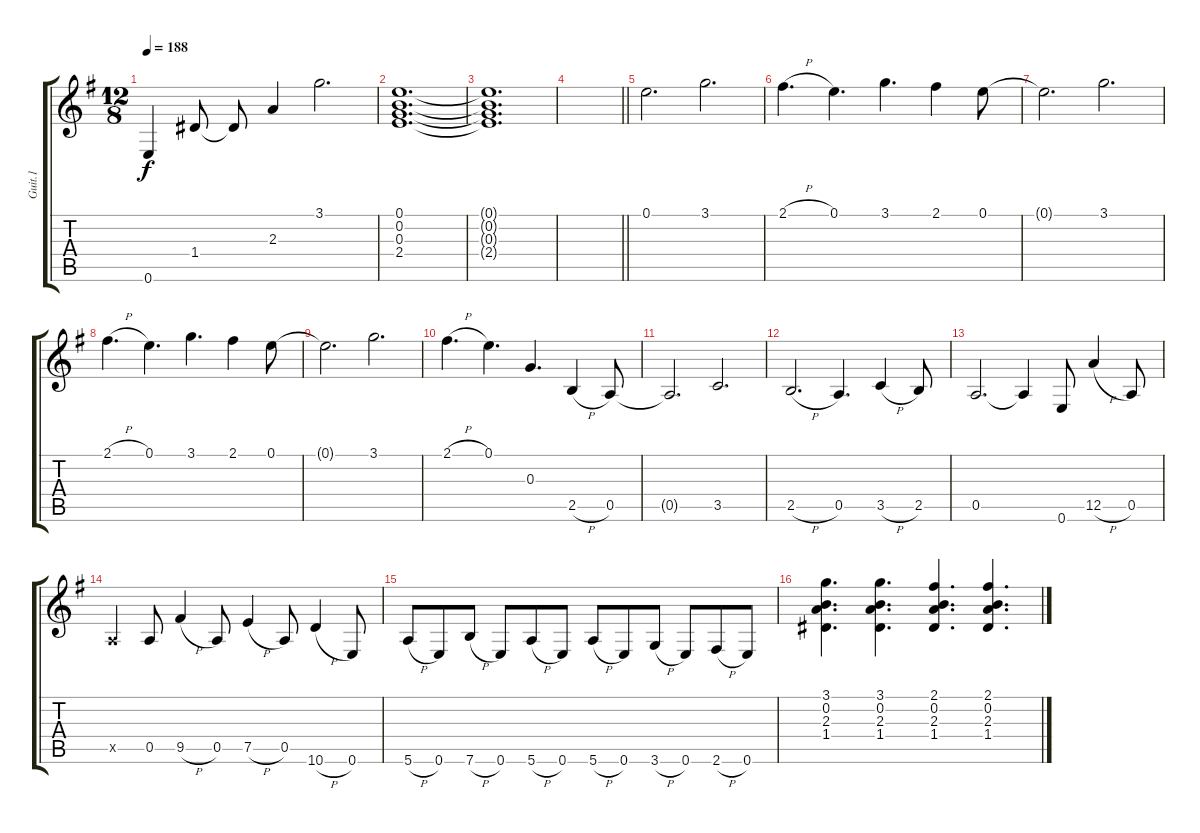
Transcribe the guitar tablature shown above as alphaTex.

\track ("Guit.1" "Guit.1") {instrument overdrivenguitar}
\staff {score tabs}
\tuning (E4 B3 G3 D3 A2 E2) {hide}
\ts (12 8)
\tempo 188
\clef g2
\ks g
0.6.4{dy f} 1.4.8 1.4{t}.8 2.3.4 3.1.2{d} |
(0.1 0.2 0.3 2.4).1{d} |
(0.1{t} 0.2{t} 0.3{t} 2.4{t}).1{d} |
\barLineRight lightlight
|
0.1.2{d} 3.1.2{d} |
2.1{h}.4{d} 0.1.4{d} 3.1.4{d} 2.1.4 0.1.8 |
0.1{t}.2{d} 3.1.2{d} |
2.1{h}.4{d} 0.1.4{d} 3.1.4{d} 2.1.4 0.1.8 |
0.1{t}.2{d} 3.1.2{d} |
2.1{h}.4{d} 0.1.4{d} 0.3.4{d} 2.5{h}.4 0.5.8 |
0.5{t}.2{d} 3.5.2{d} |
2.5{h}.2{d} 0.5.4{d} 3.5{h}.4 2.5.8 |
0.5.2{d} 0.5{t}.4 0.6.8 12.5{h}.4 0.5.8 |
0.5{x}.4 0.5.8 9.5{h}.4 0.5.8 7.5{h}.4 0.5.8 10.6{h}.4 0.6.8 |
5.6{h}.8 0.6.8 7.6{h}.8 0.6.8 5.6{h}.8 0.6.8 5.6{h}.8 0.6.8 3.6{h}.8 0.6.8 2.6{h}.8 0.6.8 |
(3.1 0.2 2.3 1.4).4{d} (3.1 0.2 2.3 1.4).4{d} (2.1 0.2 2.3 1.4).4{d} (2.1 0.2 2.3 1.4).4{d}
